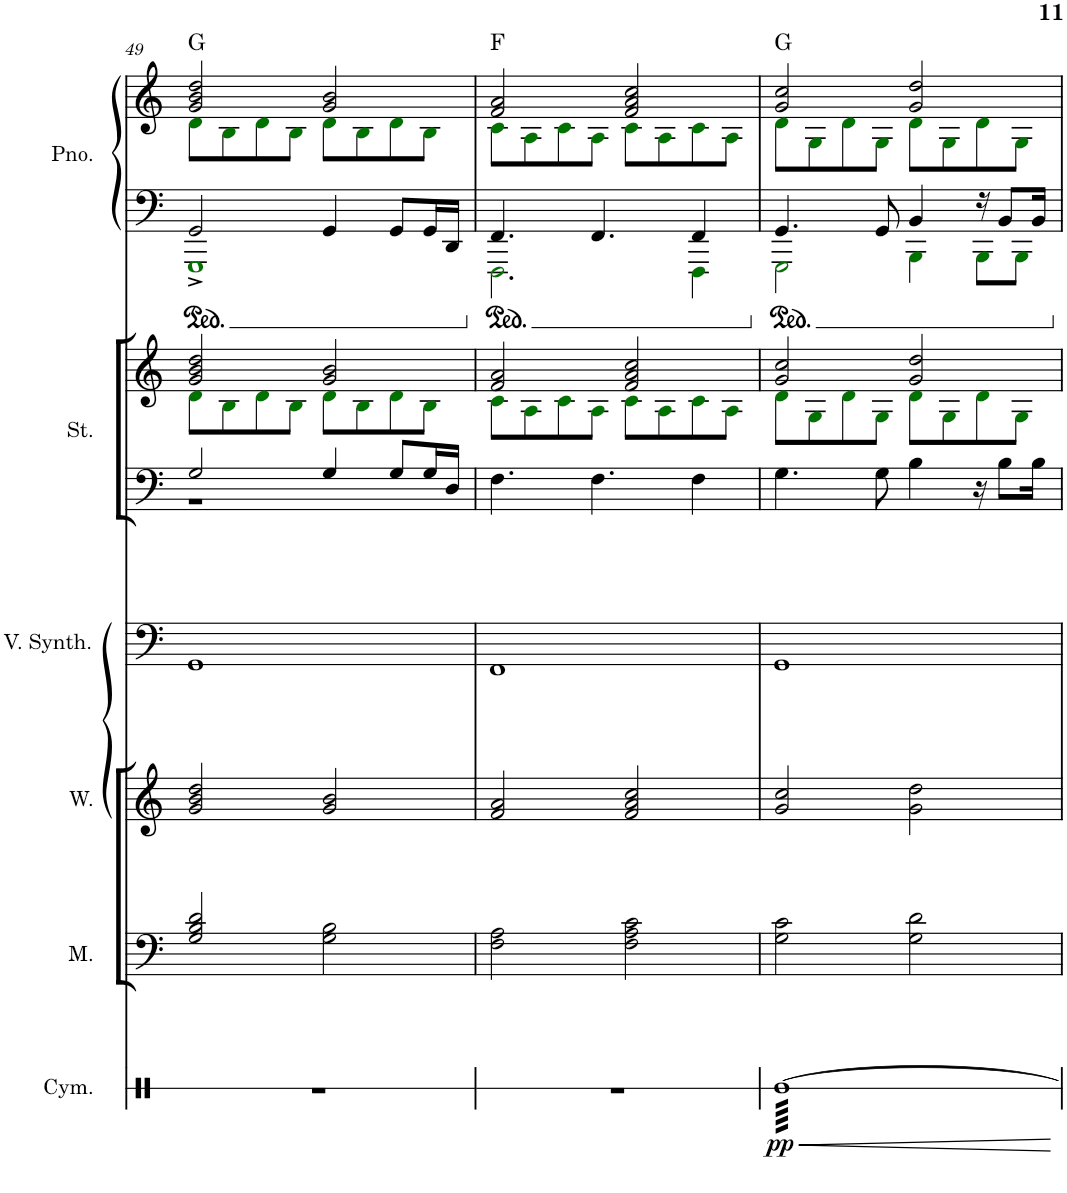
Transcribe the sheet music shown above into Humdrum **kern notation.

**kern	**kern	**kern	**kern	**kern	**kern	**kern	**harte
*part5	*part4	*part3	*part2	*part2	*part1	*part1	*part1
*staff7	*staff6	*staff5	*staff4	*staff3	*staff2	*staff1	*
*I"Men	*I"Women	*I"Vox Synthesizer 2	*I"Strings	*	*I"Piano	*	*
*I'M.	*I'W.	*I'V. Synth.	*I'St.	*	*I'Pno.	*	*
!!LO:PB:g=z
*clefF4	*clefG2	*clefF4	*clefF4	*clefG2	*clefF4	*clefG2	*
*k[]	*k[]	*k[]	*k[]	*k[]	*k[]	*k[]	*
*M4/4	*M4/4	*M4/4	*M4/4	*M4/4	*M4/4	*M4/4	*
=49	=49	=49	=49	=49	=49	=49	=49
*	*	*	*^	*^	*^	*^	*
2G/ 2B/ 2d/	2g/ 2b/ 2dd/	1GG	2G/	1r	2g/^ 2b/^ 2dd/^	8di\L	2GG/	1GGG^i	2g/^ 2b/^ 2dd/^	8di\L	G:maj
.	.	.	.	.	.	8Bi\	.	.	.	8Bi\	.
.	.	.	.	.	.	8di\	.	.	.	8di\	.
.	.	.	.	.	.	8Bi\J	.	.	.	8Bi\J	.
2G\ 2B\	2g/ 2b/	.	4G/	.	2g/^ 2b/^	8di\L	4GG/	.	2g/^ 2b/^	8di\L	.
.	.	.	.	.	.	8Bi\	.	.	.	8Bi\	.
.	.	.	8G/L	.	.	8di\	8GG/L	.	.	8di\	.
.	.	.	16G/L	.	.	8Bi\J	16GG/L	.	.	8Bi\J	.
.	.	.	16D/JJ	.	.	.	16DD/JJ	.	.	.	.
*	*	*	*v	*v	*	*	*	*	*	*	*
=50	=50	=50	=50	=50	=50	=50	=50	=50	=50	=50
2F\ 2A\	2f/ 2a/	1FF	4.F\	2f/^ 2a/^	8ci\L	4.FF/	2.FFF^i\	2f/^ 2a/^	8ci\L	F:maj
.	.	.	.	.	8Ai\	.	.	.	8Ai\	.
.	.	.	.	.	8ci\	.	.	.	8ci\	.
.	.	.	4.F\	.	8Ai\J	4.FF/	.	.	8Ai\J	.
2F\ 2A\ 2c\	2f/ 2a/ 2cc/	.	.	2f/^ 2a/^ 2cc/^	8ci\L	.	.	2f/^ 2a/^ 2cc/^	8ci\L	.
.	.	.	.	.	8Ai\	.	.	.	8Ai\	.
.	.	.	4F\	.	8ci\	4FF^/	4FFF^i\	.	8ci\	.
.	.	.	.	.	8Ai\J	.	.	.	8Ai\J	.
=51	=51	=51	=51	=51	=51	=51	=51	=51	=51	=51
2G\ 2c\	2g/ 2cc/	1GG	4.G\	2g/^ 2cc/^	8di\L	4.GG/	2GGG^i\	2g/^ 2cc/^	8di\L	G:maj
.	.	.	.	.	8Gi\	.	.	.	8Gi\	.
.	.	.	.	.	8di\	.	.	.	8di\	.
.	.	.	8G\	.	8Gi\J	8GG/	.	.	8Gi\J	.
2G\ 2d\	2g\ 2dd\	.	4B\	2g/^ 2dd/^	8di\L	4BB/	4BBBi\	2g/^ 2dd/^	8di\L	.
.	.	.	.	.	8Gi\	.	.	.	8Gi\	.
.	.	.	16r	.	8di\	16r	8BBBi\L	.	8di\	.
.	.	.	8B\L	.	.	8BB/L	.	.	.	.
.	.	.	.	.	8Gi\J	.	8BBBi\J	.	8Gi\J	.
.	.	.	16B\Jk	.	.	16BB/Jk	.	.	.	.
*	*	*	*	*v	*v	*	*	*	*	*
*	*	*	*	*	*v	*v	*	*	*
*	*	*	*	*	*	*v	*v	*
=	=	=	=	=	=	=	=
*-	*-	*-	*-	*-	*-	*-	*-
